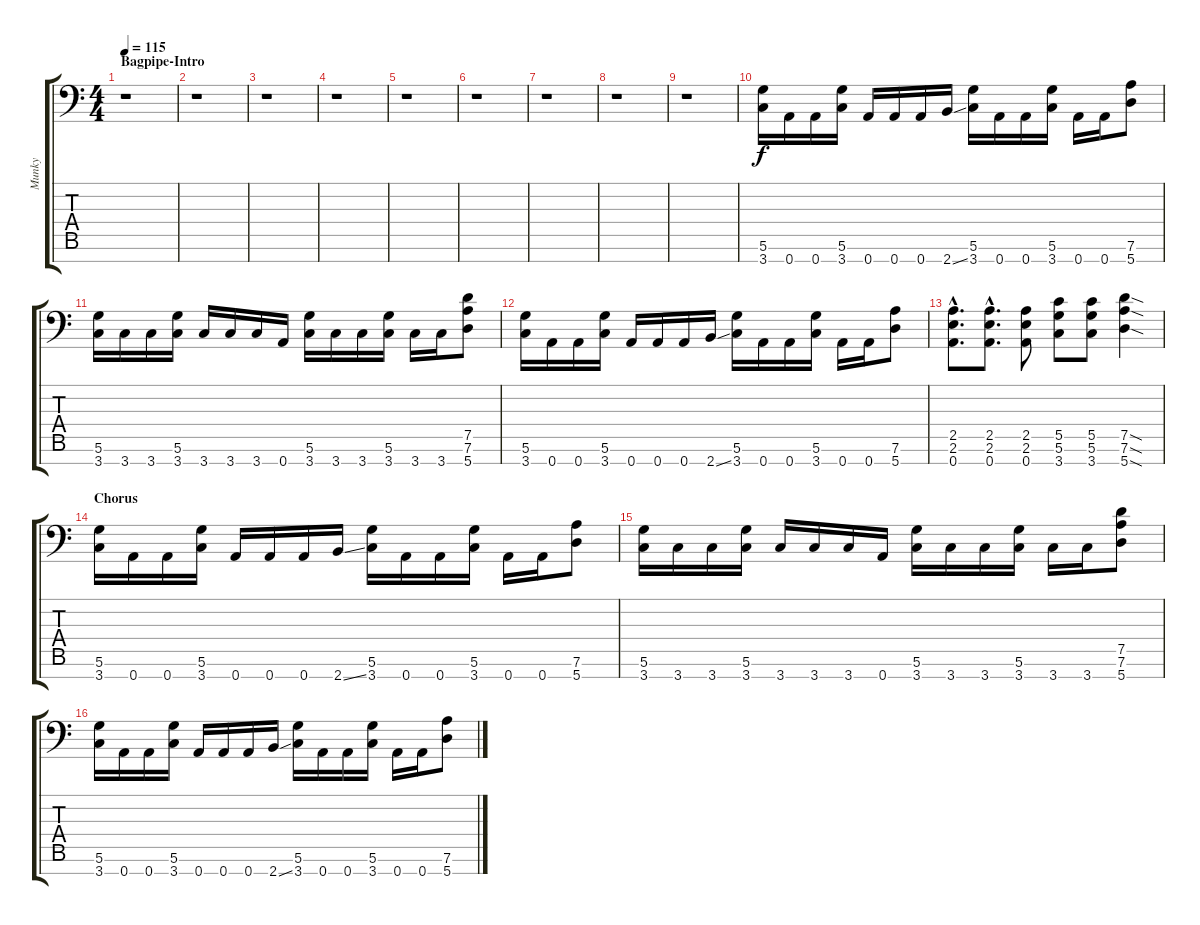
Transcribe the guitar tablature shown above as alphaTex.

\track ("Munky" "Munky") {instrument distortionguitar}
\staff {score tabs}
\tuning (D4 A3 F3 C3 G2 D2 A1) {hide}
\ts (4 4)
\section ("" "Bagpipe-Intro")
\tempo 115
\clef f4
\ks c
r.1{dy f instrument distortionguitar} |
r.1 |
r.1 |
r.1 |
r.1 |
r.1 |
r.1 |
r.1 |
r.1 |
(5.6 3.7).16 0.7.16 0.7.16 (5.6 3.7).16 0.7.16 0.7.16 0.7.16 2.7{ss}.16 (5.6 3.7).16 0.7.16 0.7.16 (5.6 3.7).16 0.7.16 0.7.16 (7.6 5.7).8 |
(5.6 3.7).16 3.7.16 3.7.16 (5.6 3.7).16 3.7.16 3.7.16 3.7.16 0.7.16 (5.6 3.7).16 3.7.16 3.7.16 (5.6 3.7).16 3.7.16 3.7.16 (7.5 7.6 5.7).8 |
(5.6 3.7).16 0.7.16 0.7.16 (5.6 3.7).16 0.7.16 0.7.16 0.7.16 2.7{ss}.16 (5.6 3.7).16 0.7.16 0.7.16 (5.6 3.7).16 0.7.16 0.7.16 (7.6 5.7).8 |
(2.5{hac} 2.6{hac} 0.7{hac}).8{d} (2.5{hac} 2.6{hac} 0.7{hac}).8{d} (2.5 2.6 0.7).8 (5.5 5.6 3.7).8 (5.5 5.6 3.7).8 (7.5{sod} 7.6{sod} 5.7{sod}).4 |
\section ("" "Chorus")
(5.6 3.7).16 0.7.16 0.7.16 (5.6 3.7).16 0.7.16 0.7.16 0.7.16 2.7{ss}.16 (5.6 3.7).16 0.7.16 0.7.16 (5.6 3.7).16 0.7.16 0.7.16 (7.6 5.7).8 |
(5.6 3.7).16 3.7.16 3.7.16 (5.6 3.7).16 3.7.16 3.7.16 3.7.16 0.7.16 (5.6 3.7).16 3.7.16 3.7.16 (5.6 3.7).16 3.7.16 3.7.16 (7.5 7.6 5.7).8 |
(5.6 3.7).16 0.7.16 0.7.16 (5.6 3.7).16 0.7.16 0.7.16 0.7.16 2.7{ss}.16 (5.6 3.7).16 0.7.16 0.7.16 (5.6 3.7).16 0.7.16 0.7.16 (7.6 5.7).8
